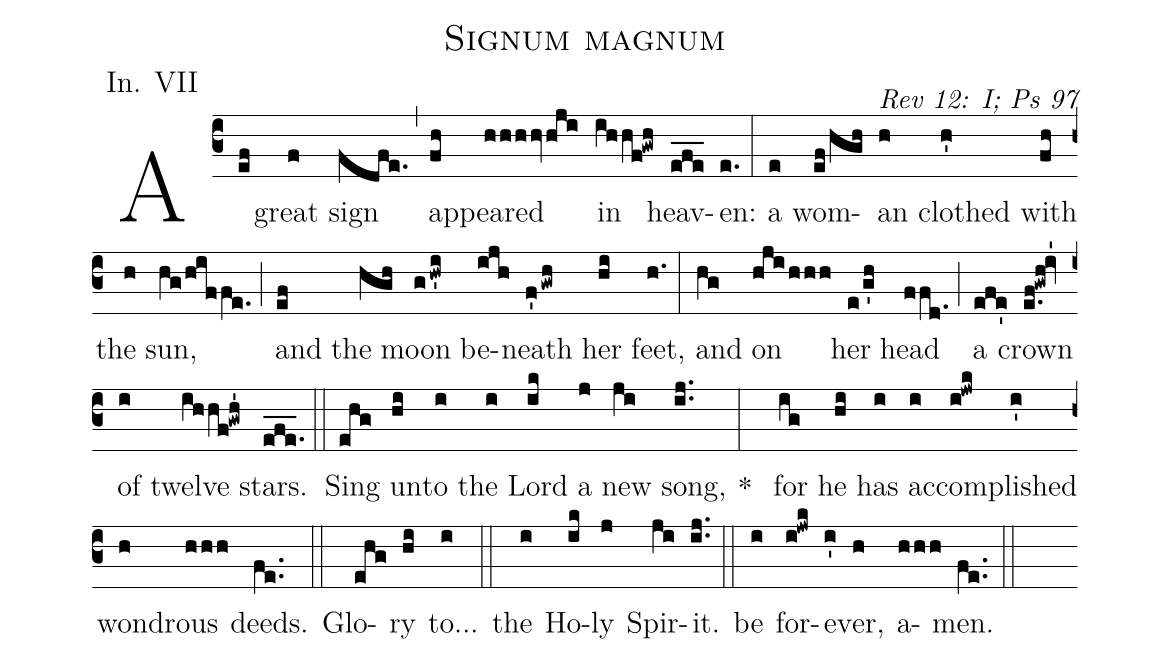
name: Signum magnum;
office-part: Introitus;
mode: 7;
commentary: Rev 12: I; Ps 97;
annotation: In. VII;
%%
(c3)A(ef) great(f) sign(fdfe.) (,) ap(fh)peared(hhhhvhji) in(ihhf!gwh) heav(efe___)en:(e.) (:)
a(e) wom(ef/hgh)an(h) clothed(h') with(fh) the(h) sun,(hg/hiffe.) (;) and(ef) the(hgh) moon(ghw'i) be(ijh)neath(f'gwh) her(hi) feet,(h.) (:)
and(hg) on(hjihhh) her(e/g'h) head(ffd.) (;) a(efe') crown(e.f!gwh!iv'1) of(i) twelve(ihhf!gwh') stars.(efe___.) (::)

Sing(ehg) un(hi)to(i) the(i) Lord(ik) a(j) new(ji) song,(ij..) * (:) for(ig) he(hi) has(i)
ac(i)com(i!jwk)plished(i') won(h)drous(hhh) deeds.(fe..) (::)

Glo(ehg)ry(hi) to...(i) (::) the(i) Ho(ik)ly(j) Spir(ji)it.(ij..) (::) be(i) for(i!jwk)ev(i')er,(h) a(hhh)men.(fe..) (::)
